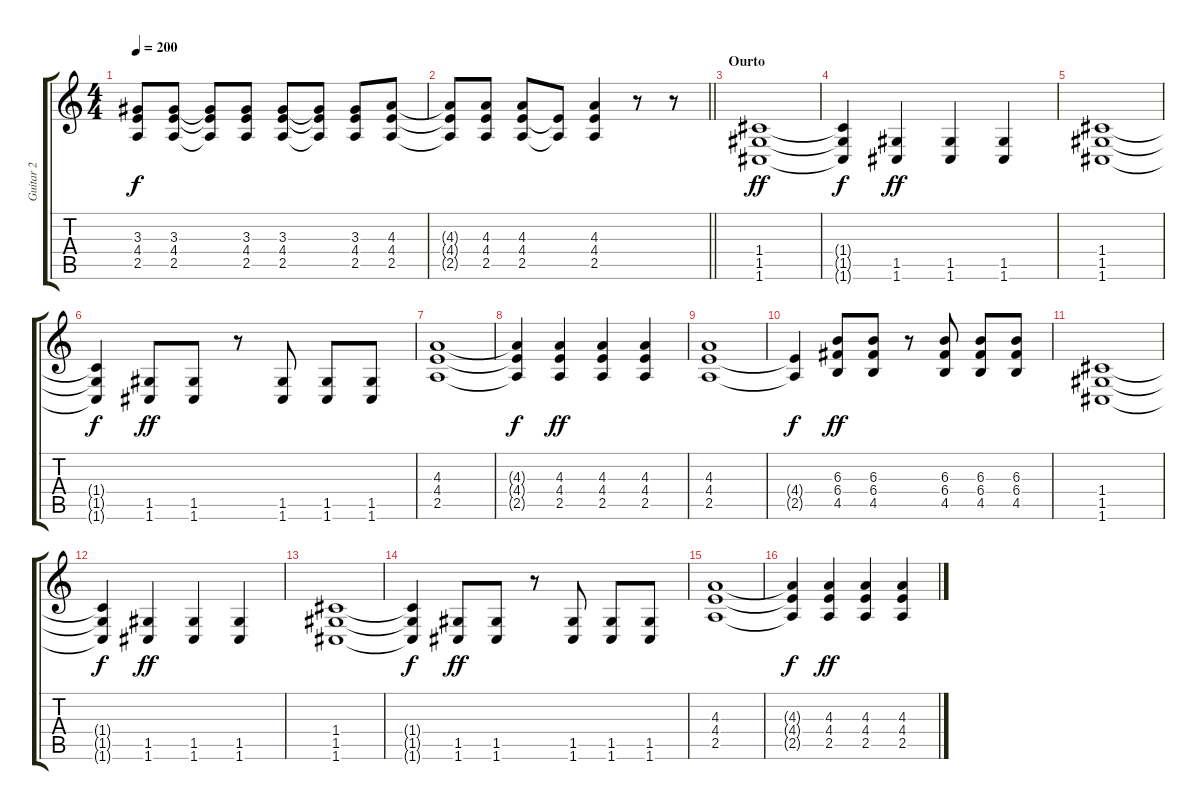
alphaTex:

\track ("Guitar 2" "Guitar 2") {instrument distortionguitar}
\staff {score tabs}
\tuning (D4 A3 F3 C3 G2 C2) {hide}
\ts (4 4)
\tempo 200
\clef g2
\ks c
(3.3 4.4 2.5).8{dy f} (3.3 4.4 2.5).8 (3.3{t} 4.4{t} 2.5{t}).8 (3.3 4.4 2.5).8 (3.3 4.4 2.5).8 (3.3{t} 4.4{t} 2.5{t}).8 (3.3 4.4 2.5).8 (4.3 4.4 2.5).8 |
\barLineRight lightlight
(4.3{t} 4.4{t} 2.5{t}).8 (4.3 4.4 2.5).8 (4.3 4.4 2.5).8 (4.4{t} 2.5{t}).8 (4.3 4.4 2.5).4 r.8 r.8 |
\section ("" "Ourto")
(1.4 1.5 1.6).1{dy ff} |
(1.4{t} 1.5{t} 1.6{t}).4{dy f} (1.5 1.6).4{dy ff} (1.5 1.6).4 (1.5 1.6).4 |
(1.4 1.5 1.6).1 |
(1.4{t} 1.5{t} 1.6{t}).4{dy f} (1.5 1.6).8{dy ff} (1.5 1.6).8 r.8 (1.5 1.6).8 (1.5 1.6).8 (1.5 1.6).8 |
(4.3 4.4 2.5).1 |
(4.3{t} 4.4{t} 2.5{t}).4{dy f} (4.3 4.4 2.5).4{dy ff} (4.3 4.4 2.5).4 (4.3 4.4 2.5).4 |
(4.3 4.4 2.5).1 |
(4.4{t} 2.5{t}).4{dy f} (6.3 6.4 4.5).8{dy ff} (6.3 6.4 4.5).8 r.8 (6.3 6.4 4.5).8 (6.3 6.4 4.5).8 (6.3 6.4 4.5).8 |
(1.4 1.5 1.6).1 |
(1.4{t} 1.5{t} 1.6{t}).4{dy f} (1.5 1.6).4{dy ff} (1.5 1.6).4 (1.5 1.6).4 |
(1.4 1.5 1.6).1 |
(1.4{t} 1.5{t} 1.6{t}).4{dy f} (1.5 1.6).8{dy ff} (1.5 1.6).8 r.8 (1.5 1.6).8 (1.5 1.6).8 (1.5 1.6).8 |
(4.3 4.4 2.5).1 |
(4.3{t} 4.4{t} 2.5{t}).4{dy f} (4.3 4.4 2.5).4{dy ff} (4.3 4.4 2.5).4 (4.3 4.4 2.5).4
